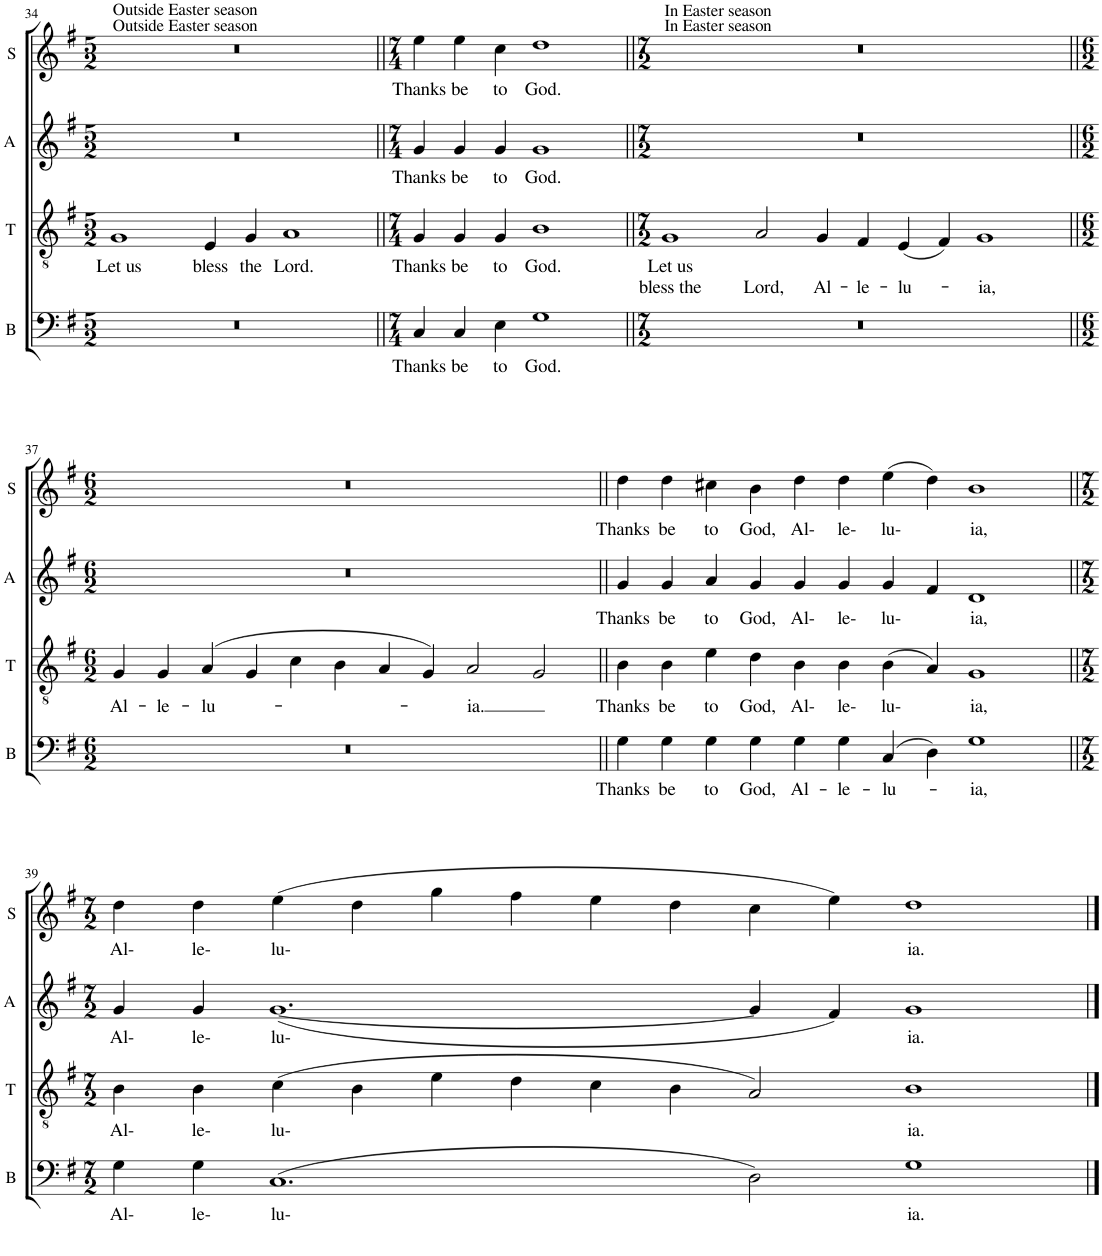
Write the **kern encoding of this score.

**kern	**text	**kern	**text	**text	**kern	**text	**kern	**text
*part4	*part4	*part3	*part3	*part3	*part2	*part2	*part1	*part1
*staff4	*staff4	*staff3	*staff3	*staff3	*staff2	*staff2	*staff1	*staff1
*I"Bass	*	*I"Tenor	*	*	*I"Alto	*	*I"Soprano	*
*I'B	*	*I'T	*	*	*I'A	*	*I'S	*
!!LO:PB:g=z
*clefF4	*	*clefGv2	*	*	*clefG2	*	*clefG2	*
*k[f#]	*	*k[f#]	*	*	*k[f#]	*	*k[f#]	*
*M5/2	*	*M5/2	*	*	*M5/2	*	*M5/2	*
=34	=34	=34	=34	=34	=34	=34	=34	=34
!	!	!	!	!	!	!	!LO:TX:a:t=Outside Easter season	!
!	!	!	!	!	!	!	!LO:TX:a:t=Outside Easter season	!
!	!	!	!LO:LY:b	!	!	!	!	!
2%5r	.	1G	Let us	.	2%5r	.	2%5r	.
!	!	!	!LO:LY:b	!	!	!	!	!
.	.	4E/	bless	.	.	.	.	.
!	!	!	!LO:LY:b	!	!	!	!	!
.	.	4G/	the	.	.	.	.	.
!	!	!	!LO:LY:b	!	!	!	!	!
.	.	1A	Lord.	.	.	.	.	.
=35||	=35||	=35||	=35||	=35||	=35||	=35||	=35||	=35||
*M7/4	*	*M7/4	*	*	*M7/4	*	*M7/4	*
!	!LO:LY:b	!	!LO:LY:b	!	!	!LO:LY:b	!	!LO:LY:b
4C/	Thanks	4G/	Thanks	.	4g/	Thanks	4ee\	Thanks
!	!LO:LY:b	!	!LO:LY:b	!	!	!LO:LY:b	!	!LO:LY:b
4C/	be	4G/	be	.	4g/	be	4ee\	be
!	!LO:LY:b	!	!LO:LY:b	!	!	!LO:LY:b	!	!LO:LY:b
4E\	to	4G/	to	.	4g/	to	4cc\	to
!	!LO:LY:b	!	!LO:LY:b	!	!	!LO:LY:b	!	!LO:LY:b
1G	God.	1B	God.	.	1g	God.	1dd	God.
=36||	=36||	=36||	=36||	=36||	=36||	=36||	=36||	=36||
*M7/2	*	*M7/2	*	*	*M7/2	*	*M7/2	*
!	!	!	!	!	!	!	!LO:TX:a:t=In Easter season	!
!	!	!	!	!	!	!	!LO:TX:a:t=In Easter season	!
!	!	!	!LO:LY:b	!LO:LY:b	!	!	!	!
2%7r	.	1G	Let us	bless the	2%7r	.	2%7r	.
!	!	!	!	!LO:LY:b	!	!	!	!
.	.	2A/	.	Lord,	.	.	.	.
!	!	!	!	!LO:LY:b	!	!	!	!
.	.	4G/	.	Al-	.	.	.	.
!	!	!	!	!LO:LY:b	!	!	!	!
.	.	4F#/	.	-le-	.	.	.	.
!	!	!	!	!LO:LY:b	!	!	!	!
.	.	(4E/	.	-lu-	.	.	.	.
.	.	4F#/)	.	.	.	.	.	.
!	!	!	!	!LO:LY:b	!	!	!	!
.	.	1G	.	-ia,	.	.	.	.
!!LO:LB:g=z
=37||	=37||	=37||	=37||	=37||	=37||	=37||	=37||	=37||
*M6/2	*	*M6/2	*	*	*M6/2	*	*M6/2	*
!	!	!	!LO:LY:b	!	!	!	!	!
0.r	.	4G/	Al-	.	0.r	.	0.r	.
!	!	!	!LO:LY:b	!	!	!	!	!
.	.	4G/	-le-	.	.	.	.	.
!	!	!	!LO:LY:b	!	!	!	!	!
.	.	(4A/	-lu-	.	.	.	.	.
.	.	4G/	.	.	.	.	.	.
.	.	4c\	.	.	.	.	.	.
.	.	4B\	.	.	.	.	.	.
.	.	4A/	.	.	.	.	.	.
.	.	4G/)	.	.	.	.	.	.
!	!	!	!LO:LY:b	!	!	!	!	!
.	.	2A/	-ia.	.	.	.	.	.
.	.	2G/	.	.	.	.	.	.
=38||	=38||	=38||	=38||	=38||	=38||	=38||	=38||	=38||
!	!LO:LY:b	!	!LO:LY:b	!	!	!LO:LY:b	!	!LO:LY:b
4G\	Thanks	4B\	Thanks	.	4g/	Thanks	4dd\	Thanks
!	!LO:LY:b	!	!LO:LY:b	!	!	!LO:LY:b	!	!LO:LY:b
4G\	be	4B\	be	.	4g/	be	4dd\	be
!	!LO:LY:b	!	!LO:LY:b	!	!	!LO:LY:b	!	!LO:LY:b
4G\	to	4e\	to	.	4a/	to	4cc#X\	to
!	!LO:LY:b	!	!LO:LY:b	!	!	!LO:LY:b	!	!LO:LY:b
4G\	God,	4d\	God,	.	4g/	God,	4b\	God,
!	!LO:LY:b	!	!LO:LY:b	!	!	!LO:LY:b	!	!LO:LY:b
4G\	Al-	4B\	Al-	.	4g/	Al-	4dd\	Al-
!	!LO:LY:b	!	!LO:LY:b	!	!	!LO:LY:b	!	!LO:LY:b
4G\	-le-	4B\	le-	.	4g/	le-	4dd\	le-
!	!LO:LY:b	!	!LO:LY:b	!	!	!LO:LY:b	!	!LO:LY:b
(4C/	-lu-	(4B\	lu-	.	4g/	lu-	(4ee\	lu-
4D\)	.	4A/)	.	.	4f#/	.	4dd\)	.
!	!LO:LY:b	!	!LO:LY:b	!	!	!LO:LY:b	!	!LO:LY:b
1G	-ia,	1G	ia,	.	1d	ia,	1b	ia,
!!LO:LB:g=z
=39||	=39||	=39||	=39||	=39||	=39||	=39||	=39||	=39||
*M7/2	*	*M7/2	*	*	*M7/2	*	*M7/2	*
!	!LO:LY:b	!	!LO:LY:b	!	!	!LO:LY:b	!	!LO:LY:b
4G\	Al-	4B\	Al-	.	4g/	Al-	4dd\	Al-
!	!LO:LY:b	!	!LO:LY:b	!	!	!LO:LY:b	!	!LO:LY:b
4G\	le-	4B\	le-	.	4g/	le-	4dd\	le-
!	!LO:LY:b	!	!LO:LY:b	!	!	!LO:LY:b	!	!LO:LY:b
(1.C	lu-	(4c\	lu-	.	([1.g	lu-	(4ee\	lu-
.	.	4B\	.	.	.	.	4dd\	.
.	.	4e\	.	.	.	.	4gg\	.
.	.	4d\	.	.	.	.	4ff#\	.
.	.	4c\	.	.	.	.	4ee\	.
.	.	4B\	.	.	.	.	4dd\	.
2D\)	.	2A/)	.	.	4g/]	.	4cc\	.
.	.	.	.	.	4f#/)	.	4ee\)	.
!	!LO:LY:b	!	!LO:LY:b	!	!	!LO:LY:b	!	!LO:LY:b
1G	ia.	1B	ia.	.	1g	ia.	1dd	ia.
==	==	==	==	==	==	==	==	==
*-	*-	*-	*-	*-	*-	*-	*-	*-
